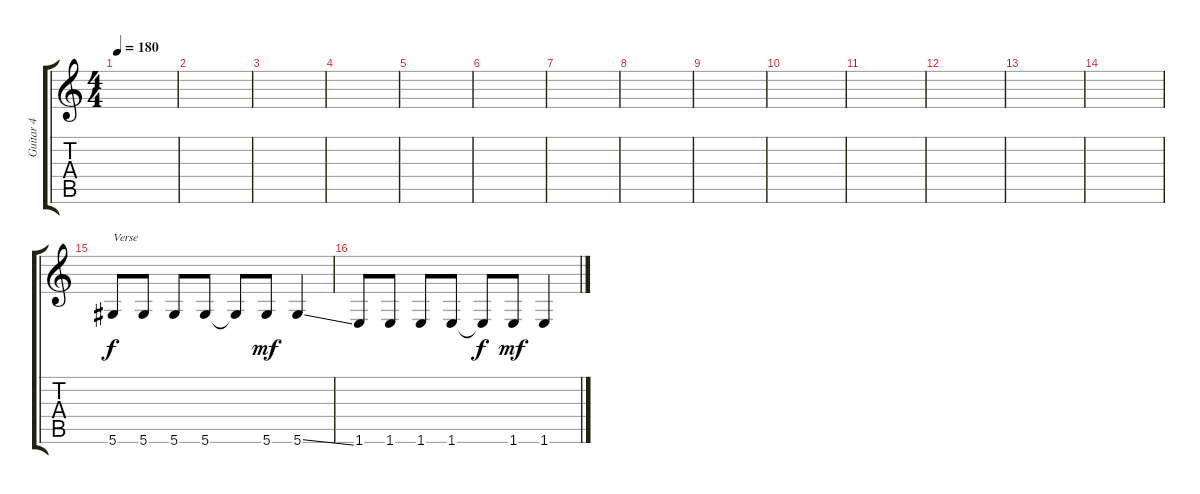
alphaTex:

\track ("Guitar 4" "Guitar 4") {instrument electricguitarclean}
\staff {score tabs}
\tuning (Eb4 Bb3 Gb3 Db3 Ab2 Eb2) {hide}
\ts (4 4)
\tempo 180
\clef g2
\ks c
|
|
|
|
|
|
|
|
|
|
|
|
|
|
5.6.8{txt "Verse"} 5.6.8 5.6.8 5.6.8 5.6{t}.8{dy f} 5.6.8{dy mf} 5.6{ss}.4 |
1.6.8 1.6.8 1.6.8 1.6.8 1.6{t}.8{dy f} 1.6.8{dy mf} 1.6.4
